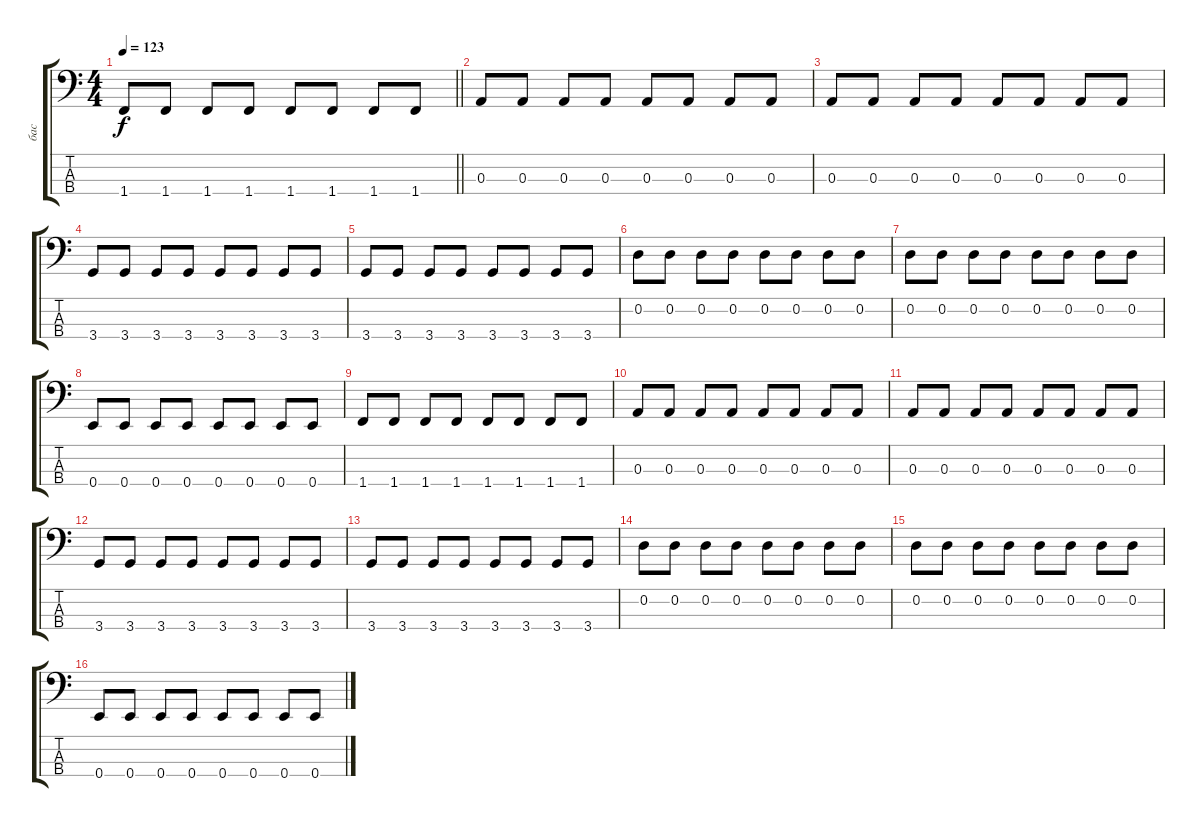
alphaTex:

\track ("бас" "бас") {instrument electricbassfinger}
\staff {score tabs}
\tuning (G2 D2 A1 E1) {hide}
\ts (4 4)
\tempo 123
\clef f4
\barLineRight lightlight
\ks c
1.4.8{dy f} 1.4.8 1.4.8 1.4.8 1.4.8 1.4.8 1.4.8 1.4.8 |
0.3.8 0.3.8 0.3.8 0.3.8 0.3.8 0.3.8 0.3.8 0.3.8 |
0.3.8 0.3.8 0.3.8 0.3.8 0.3.8 0.3.8 0.3.8 0.3.8 |
3.4.8 3.4.8 3.4.8 3.4.8 3.4.8 3.4.8 3.4.8 3.4.8 |
3.4.8 3.4.8 3.4.8 3.4.8 3.4.8 3.4.8 3.4.8 3.4.8 |
0.2.8 0.2.8 0.2.8 0.2.8 0.2.8 0.2.8 0.2.8 0.2.8 |
0.2.8 0.2.8 0.2.8 0.2.8 0.2.8 0.2.8 0.2.8 0.2.8 |
0.4.8 0.4.8 0.4.8 0.4.8 0.4.8 0.4.8 0.4.8 0.4.8 |
1.4.8 1.4.8 1.4.8 1.4.8 1.4.8 1.4.8 1.4.8 1.4.8 |
0.3.8 0.3.8 0.3.8 0.3.8 0.3.8 0.3.8 0.3.8 0.3.8 |
0.3.8 0.3.8 0.3.8 0.3.8 0.3.8 0.3.8 0.3.8 0.3.8 |
3.4.8 3.4.8 3.4.8 3.4.8 3.4.8 3.4.8 3.4.8 3.4.8 |
3.4.8 3.4.8 3.4.8 3.4.8 3.4.8 3.4.8 3.4.8 3.4.8 |
0.2.8 0.2.8 0.2.8 0.2.8 0.2.8 0.2.8 0.2.8 0.2.8 |
0.2.8 0.2.8 0.2.8 0.2.8 0.2.8 0.2.8 0.2.8 0.2.8 |
0.4.8 0.4.8 0.4.8 0.4.8 0.4.8 0.4.8 0.4.8 0.4.8
